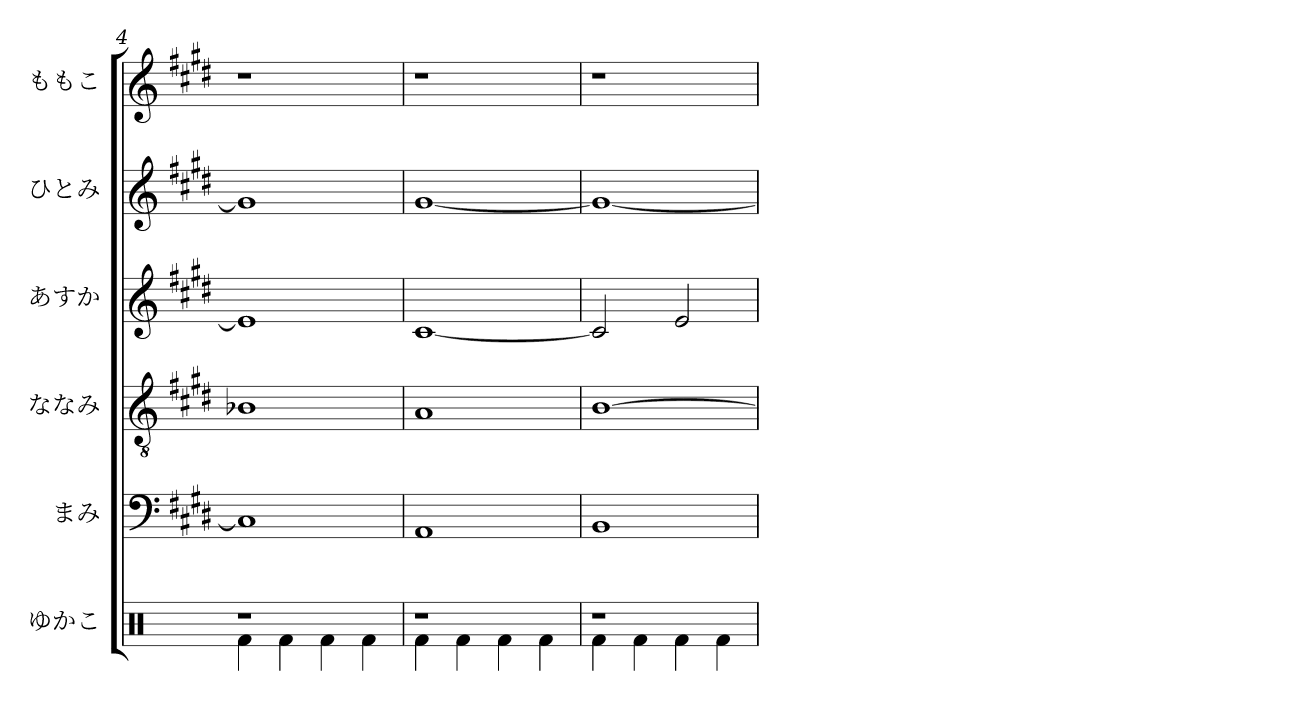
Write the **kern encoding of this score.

**kern	**kern	**kern	**kern	**kern	**kern
*part6	*part5	*part4	*part3	*part2	*part1
*staff6	*staff5	*staff4	*staff3	*staff2	*staff1
*I"ゆかこ	*I"まみ	*I"ななみ	*I"あすか	*I"ひとみ	*I"ももこ
*clefX	*clefF4	*clefGv2	*clefG2	*clefG2	*clefG2
*k[]	*k[f#c#g#d#]	*k[f#c#g#d#]	*k[f#c#g#d#]	*k[f#c#g#d#]	*k[f#c#g#d#]
=4	=4	=4	=4	=4	=4
*^	*	*	*	*	*
1r	4Rf\	1C#]	1B-X	1e]	1g#]	1r
.	4Rf\	.	.	.	.	.
.	4Rf\	.	.	.	.	.
.	4Rf\	.	.	.	.	.
=5	=5	=5	=5	=5	=5	=5
1r	4Rf\	1AA	1A	[1c#	[1g#	1r
.	4Rf\	.	.	.	.	.
.	4Rf\	.	.	.	.	.
.	4Rf\	.	.	.	.	.
=6	=6	=6	=6	=6	=6	=6
1r	4Rf\	1BB	[1B	2c#/]	1g#_	1r
.	4Rf\	.	.	.	.	.
.	4Rf\	.	.	2e/	.	.
.	4Rf\	.	.	.	.	.
*v	*v	*	*	*	*	*
=	=	=	=	=	=
*-	*-	*-	*-	*-	*-
